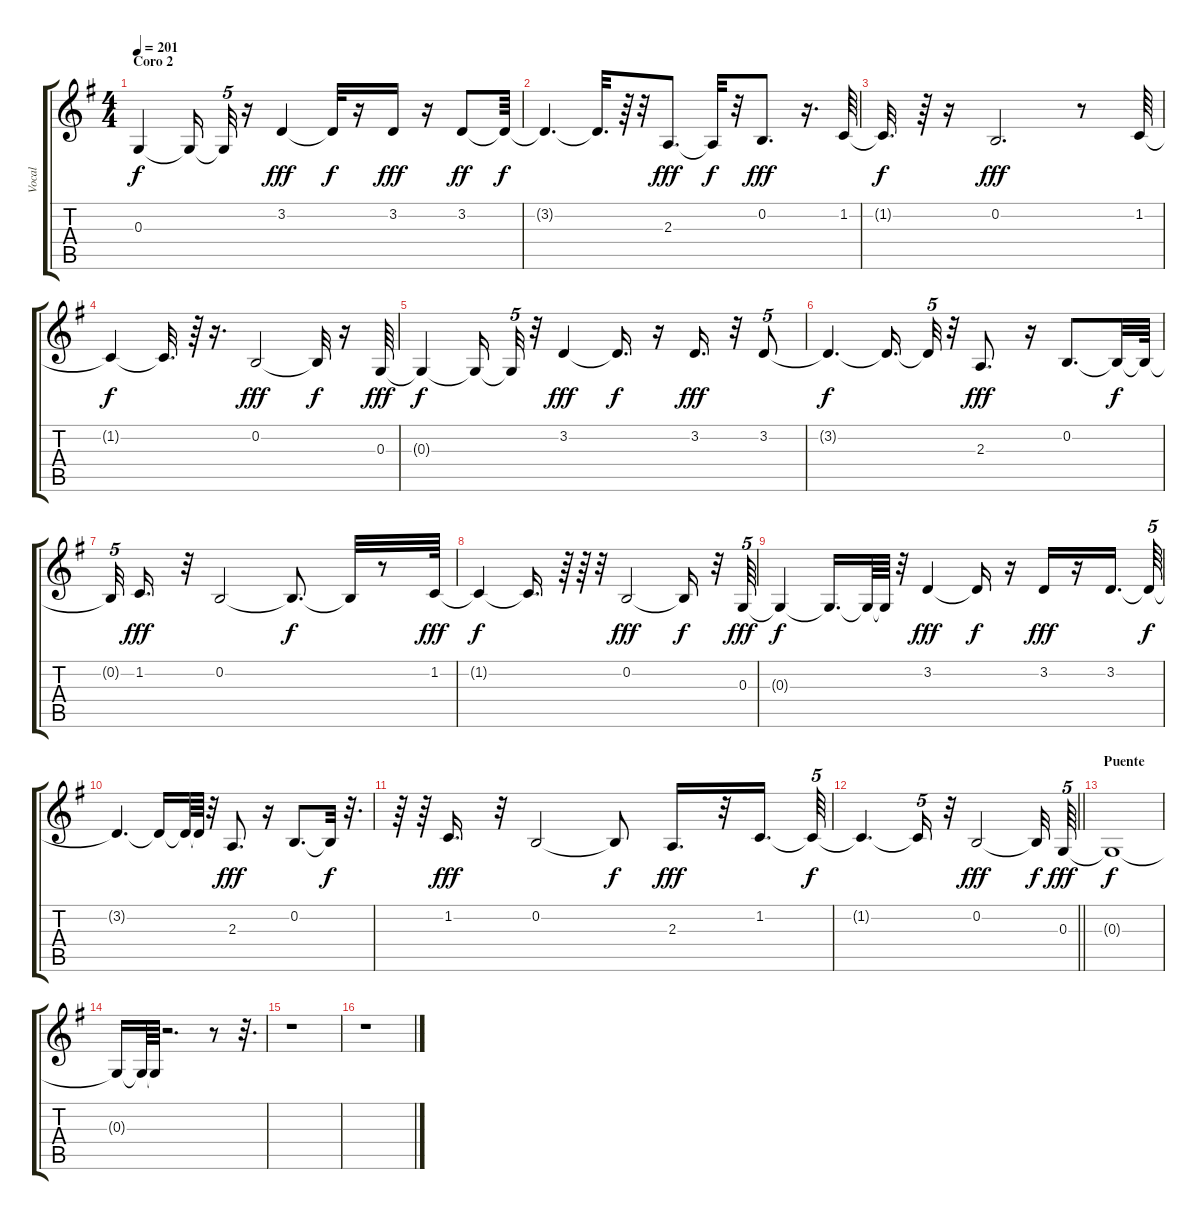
\track ("Vocal" "Vocal") {instrument voiceoohs}
\staff {score tabs}
\tuning (E4 B3 G3 D3 A2 E2) {hide}
\ts (4 4)
\section ("" "Coro 2")
\tempo 201
\clef g2
\ks g
0.3{t}.4{dy f} 0.3{t}.16 0.3{t}.32{tu (5 4)} r.16 3.2.4{dy fff} 3.2{t}.32{dy f} r.16 3.2.16{dy fff} r.16 3.2.8{dy ff} 3.2{t}.64{dy f} |
3.2{t}.4{d} 3.2{t}.32{d} r.64 r.32 2.3.8{d dy fff} 2.3{t}.32{dy f} r.32 0.2.8{d dy fff} r.16{d} 1.2.64 |
1.2{t}.32{d dy f} r.64 r.16 0.2.2{d dy fff} r.8 1.2.64 |
1.2{t}.4{dy f} 1.2{t}.32{d} r.64 r.16{d} 0.2.2{dy fff} 0.2{t}.32{dy f} r.16 0.3.64{dy fff} |
0.3{t}.4{dy f} 0.3{t}.16 0.3{t}.32{tu (5 4)} r.32 3.2.4{dy fff} 3.2{t}.16{d dy f} r.16 3.2.16{d dy fff} r.32 3.2.8{tu (5 4)} |
3.2{t}.4{d dy f} 3.2{t}.16{d} 3.2{t}.32{tu (5 4)} r.32 2.3.8{d dy fff} r.16 0.2.8{d} 0.2{t}.32{dy f} 0.2{t}.64 |
0.2{t}.32{tu (5 4)} 1.2.16{d dy fff} r.32 0.2.2 0.2{t}.8{d dy f} 0.2{t}.32 r.8 1.2.64{dy fff} |
1.2{t}.4{dy f} 1.2{t}.16{d} r.64 r.64 r.32 0.2.2{dy fff} 0.2{t}.16{dy f} r.32 0.3.64{tu (5 4) dy fff} |
0.3{t}.4{dy f} 0.3{t}.16{d} 0.3{t}.64 0.3{t}.64 r.32 3.2.4{dy fff} 3.2{t}.16{dy f} r.16 3.2.16{dy fff} r.16 3.2.16{d} 3.2{t}.64{tu (5 4) dy f} |
3.2{t}.4{d} 3.2{t}.16 3.2{t}.64 3.2{t}.64 r.32 2.3.8{d dy fff} r.16 0.2.8{d} 0.2{t}.32{dy f} r.32{d} |
r.64 r.64 1.2.16{d dy fff} r.32 0.2.2 0.2{t}.8{dy f} 2.3.16{d dy fff} r.32 1.2.16{d} 1.2{t}.64{tu (5 4) dy f} |
\barLineRight lightlight
1.2{t}.4{d} 1.2{t}.16{tu (5 4)} r.32 0.2.2{dy fff} 0.2{t}.32{dy f} 0.3.64{tu (5 4) dy fff} |
\section ("" "Puente")
0.3{t}.1{dy f} |
0.3{t}.16 0.3{t}.64 0.3{t}.64 r.2{d} r.8 r.32{d} |
r.1 |
r.1
